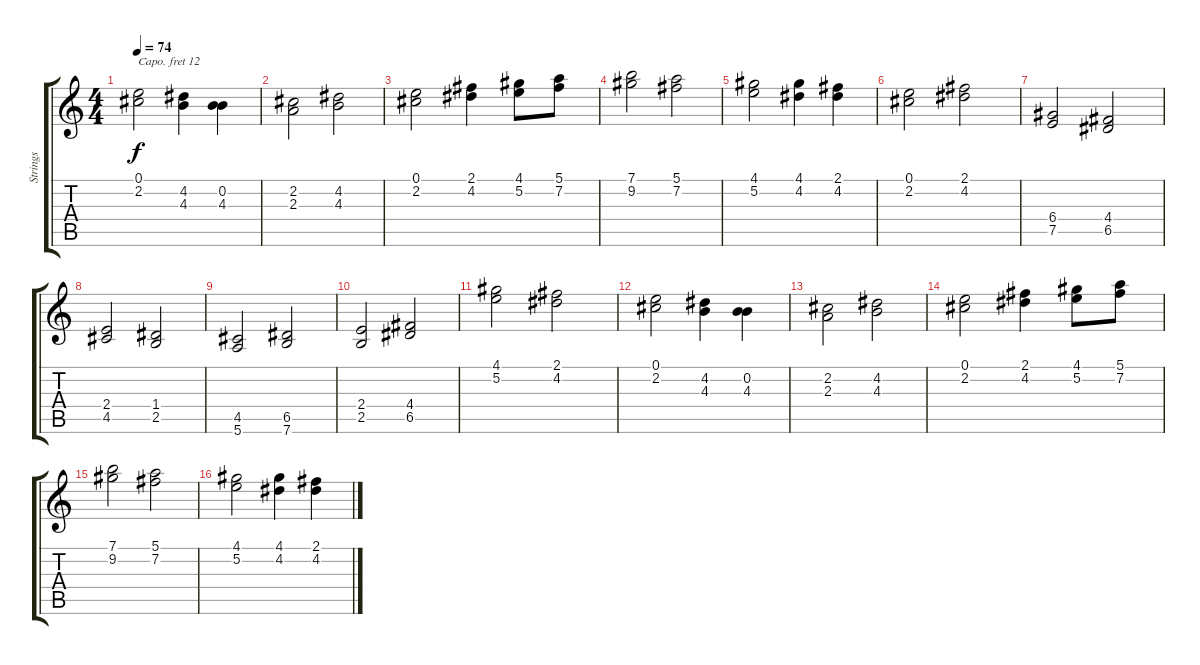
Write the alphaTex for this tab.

\track ("Strings" "Strings") {instrument synthstrings1}
\staff {score tabs}
\capo 12
\tuning (E4 B3 G3 D3 A2 E2) {hide}
\ts (4 4)
\tempo 74
\clef g2
\ks c
(0.1 2.2).2{dy f} (4.2 4.3).4 (0.2 4.3).4 |
(2.2 2.3).2 (4.2 4.3).2 |
(0.1 2.2).2 (2.1 4.2).4 (4.1 5.2).8 (5.1 7.2).8 |
(7.1 9.2).2 (5.1 7.2).2 |
(4.1 5.2).2 (4.1 4.2).4 (2.1 4.2).4 |
(0.1 2.2).2 (2.1 4.2).2 |
(6.4 7.5).2 (4.4 6.5).2 |
(2.4 4.5).2 (1.4 2.5).2 |
(4.5 5.6).2 (6.5 7.6).2 |
(2.4 2.5).2 (4.4 6.5).2 |
(4.1 5.2).2 (2.1 4.2).2 |
(0.1 2.2).2 (4.2 4.3).4 (0.2 4.3).4 |
(2.2 2.3).2 (4.2 4.3).2 |
(0.1 2.2).2 (2.1 4.2).4 (4.1 5.2).8 (5.1 7.2).8 |
(7.1 9.2).2 (5.1 7.2).2 |
(4.1 5.2).2 (4.1 4.2).4 (2.1 4.2).4
